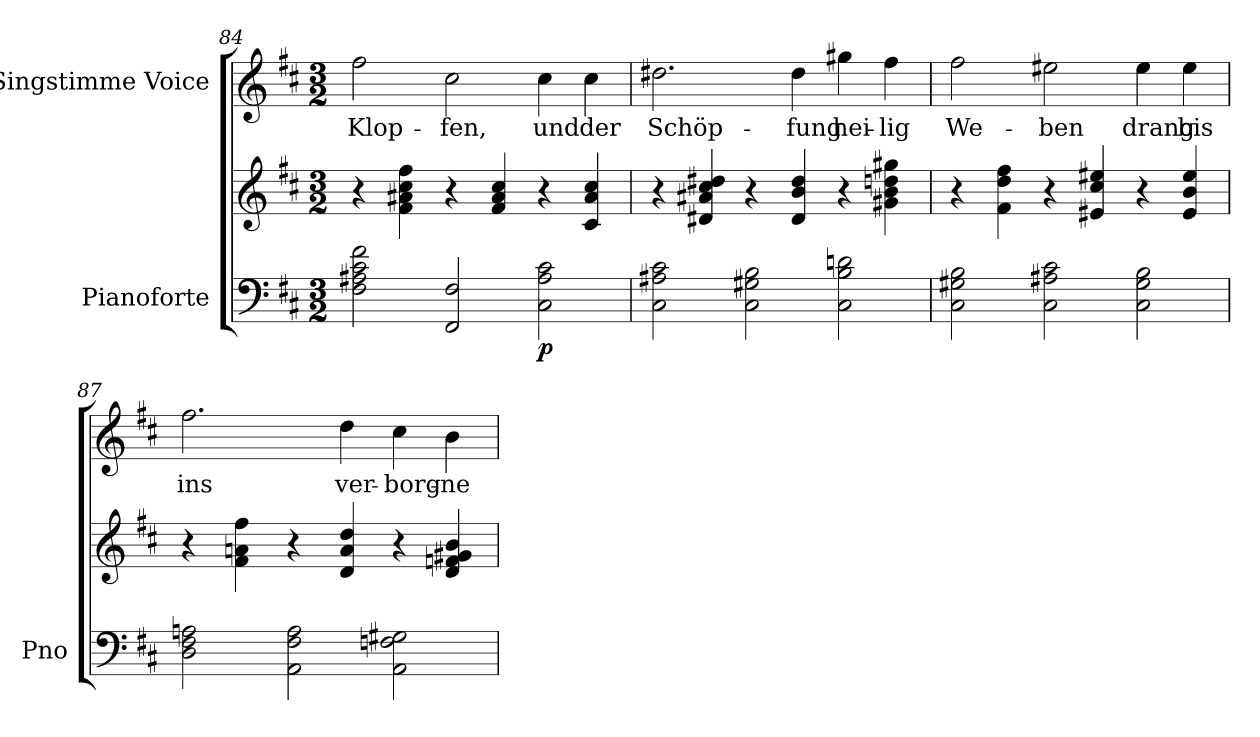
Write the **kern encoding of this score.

**kern	**kern	**dynam	**kern	**text
*part2	*part2	*part2	*part1	*part1
*staff3	*staff2	*staff2/3	*staff1	*staff1
*I"Pianoforte	*	*	*I"Singstimme Voice	*
*I'Pno	*	*	*	*
*clefF4	*clefG2	*	*clefG2	*
*k[f#c#]	*k[f#c#]	*	*k[f#c#]	*
*M3/2	*M3/2	*	*M3/2	*
=84	=84	=84	=84	=84
2F#\ 2A#X\ 2c#\ 2f#\	4r	.	2ff#\	Klop-
.	4f#\ 4a#X\ 4cc#\ 4ff#\	.	.	.
2FF#/ 2F#/	4r	.	2cc#\	-fen,
.	4f#/ 4a#/ 4cc#/	.	.	.
!	!	!LO:DY:b=2	!	!
2C#\ 2A#\ 2c#\	4r	p	4cc#\	und
.	4c#/ 4a#/ 4cc#/	.	4cc#\	der
=85	=85	=85	=85	=85
2C#\ 2A#X\ 2c#\	4r	.	2.dd#X\	Schöp-
.	4d#X/ 4a#X/ 4cc#/ 4dd#X/	.	.	.
2C#\ 2G#X\ 2B\	4r	.	.	.
.	4d#/ 4b/ 4dd#/	.	4dd#\	-fung
2C#\ 2B\ 2dn\	4r	.	4gg#X\	hei-
.	4g#X\ 4b\ 4ddn\ 4gg#X\	.	4ff#\	-lig
=86	=86	=86	=86	=86
2C#\ 2G#X\ 2B\	4r	.	2ff#\	We-
.	4f#\ 4dd\ 4ff#\	.	.	.
2C#\ 2A#X\ 2c#\	4r	.	2ee#X\	-ben
.	4e#X/ 4cc#/ 4ee#X/	.	.	.
2C#\ 2G#\ 2B\	4r	.	4ee#\	drang
.	4e#/ 4b/ 4ee#/	.	4ee#\	bis
=87	=87	=87	=87	=87
2D\ 2F#\ 2An\	4r	.	2.ff#\	ins
.	4f#\ 4an\ 4ff#\	.	.	.
2AA\ 2F#\ 2A\	4r	.	.	.
.	4d/ 4a/ 4dd/	.	4dd\	ver-
2AA\ 2Fn\ 2G#X\	4r	.	4cc#\	-borg-
.	4d/ 4fn/ 4g#X/ 4b/	.	4b\	-ne
=	=	=	=	=
*-	*-	*-	*-	*-
